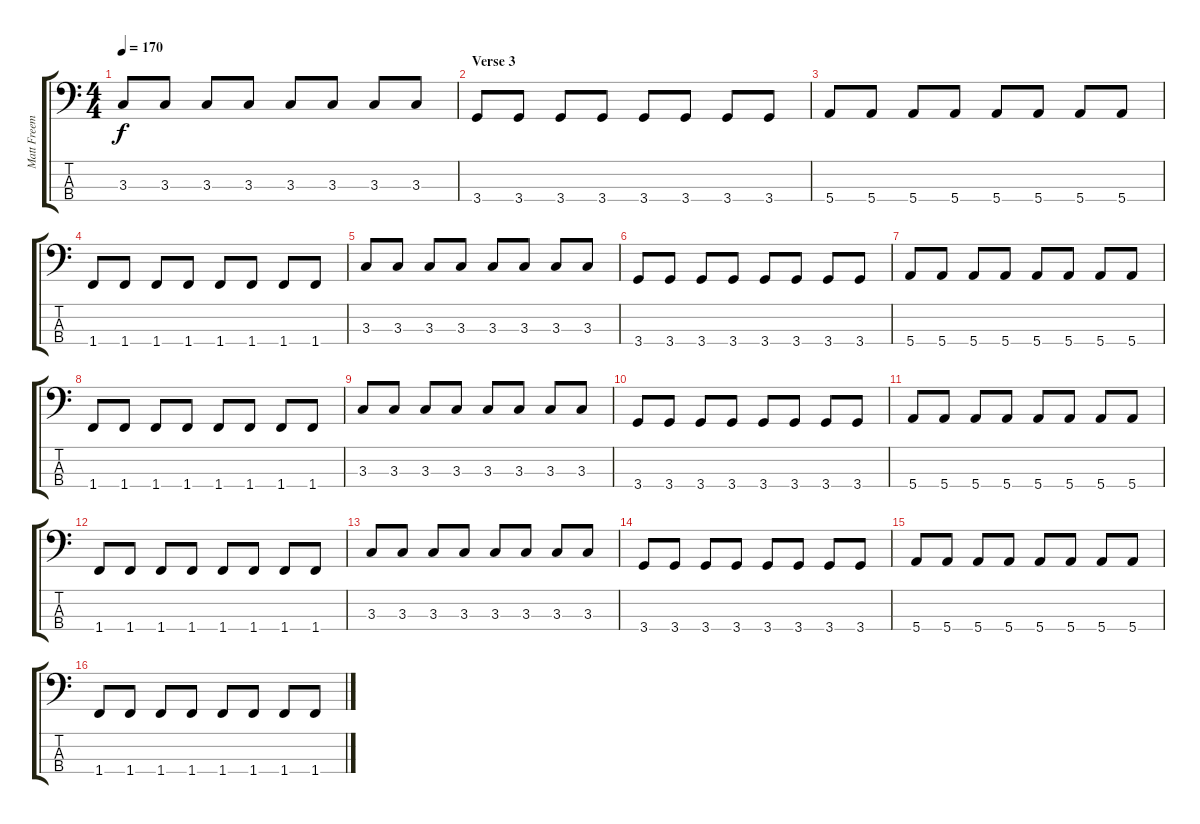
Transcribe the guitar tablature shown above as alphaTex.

\track ("Matt Freeman" "Matt Freem") {instrument electricbasspick}
\staff {score tabs}
\tuning (G2 D2 A1 E1) {hide}
\ts (4 4)
\tempo 170
\clef f4
\ks c
3.3.8{dy f} 3.3.8 3.3.8 3.3.8 3.3.8 3.3.8 3.3.8 3.3.8 |
\section ("" "Verse 3")
3.4.8 3.4.8 3.4.8 3.4.8 3.4.8 3.4.8 3.4.8 3.4.8 |
5.4.8 5.4.8 5.4.8 5.4.8 5.4.8 5.4.8 5.4.8 5.4.8 |
1.4.8 1.4.8 1.4.8 1.4.8 1.4.8 1.4.8 1.4.8 1.4.8 |
3.3.8 3.3.8 3.3.8 3.3.8 3.3.8 3.3.8 3.3.8 3.3.8 |
3.4.8 3.4.8 3.4.8 3.4.8 3.4.8 3.4.8 3.4.8 3.4.8 |
5.4.8 5.4.8 5.4.8 5.4.8 5.4.8 5.4.8 5.4.8 5.4.8 |
1.4.8 1.4.8 1.4.8 1.4.8 1.4.8 1.4.8 1.4.8 1.4.8 |
3.3.8 3.3.8 3.3.8 3.3.8 3.3.8 3.3.8 3.3.8 3.3.8 |
3.4.8 3.4.8 3.4.8 3.4.8 3.4.8 3.4.8 3.4.8 3.4.8 |
5.4.8 5.4.8 5.4.8 5.4.8 5.4.8 5.4.8 5.4.8 5.4.8 |
1.4.8 1.4.8 1.4.8 1.4.8 1.4.8 1.4.8 1.4.8 1.4.8 |
3.3.8 3.3.8 3.3.8 3.3.8 3.3.8 3.3.8 3.3.8 3.3.8 |
3.4.8 3.4.8 3.4.8 3.4.8 3.4.8 3.4.8 3.4.8 3.4.8 |
5.4.8 5.4.8 5.4.8 5.4.8 5.4.8 5.4.8 5.4.8 5.4.8 |
1.4.8 1.4.8 1.4.8 1.4.8 1.4.8 1.4.8 1.4.8 1.4.8
